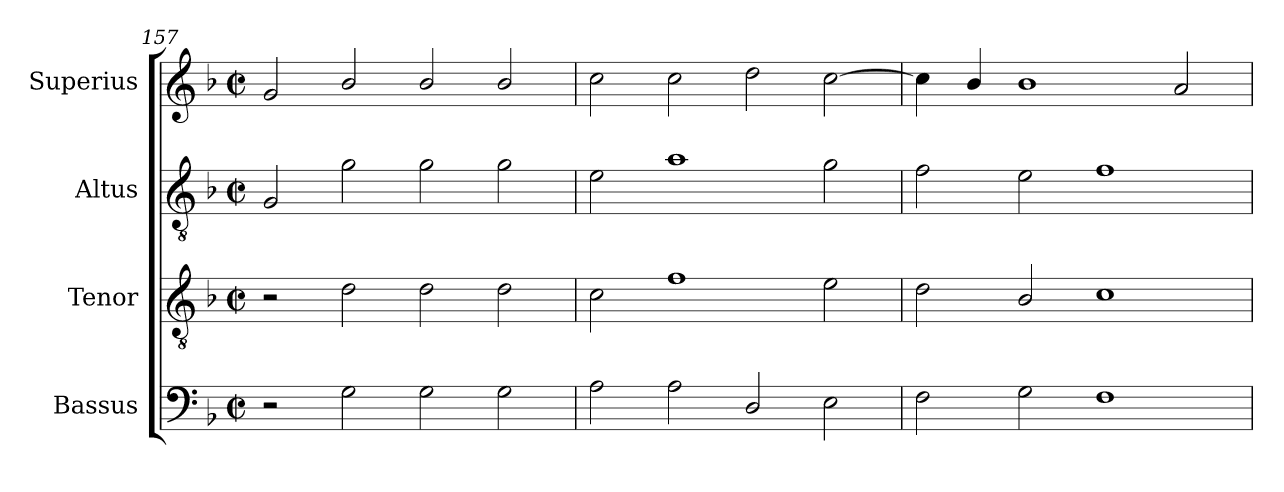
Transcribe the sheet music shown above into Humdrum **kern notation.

**kern	**kern	**kern	**kern
*part4	*part3	*part2	*part1
*staff4	*staff3	*staff2	*staff1
*I"Bassus	*I"Tenor	*I"Altus	*I"Superius
*I'B.	*I'T.	*	*I'S.
*clefF4	*clefGv2	*clefGv2	*clefG2
*	*ITrd7c12	*ITrd7c12	*
*k[b-]	*k[b-]	*k[b-]	*k[b-]
*F:	*F:	*F:	*F:
*M2/2	*M2/2	*M2/2	*M2/2
*met(c|)	*met(c|)	*met(c|)	*met(c|)
=157	=157	=157	=157
2r	2r	2GGi/	2gi/
2Gi\	2Di\	2Gi\	2b-i/
2Gi\	2Di\	2Gi\	2b-i/
2Gi\	2Di\	2Gi\	2b-i/
=158	=158	=158	=158
2Ai\	2Ci\	2Ei\	2cci\
2Ai\	1Fi	1Ai	2cci\
2Di/	.	.	2ddi\
2Ei\	2Ei\	2Gi\	[>2cci\
=159	=159	=159	=159
2Fi\	2Di\	2Fi\	4cci\]
.	.	.	4b-i/
2Gi\	2BB-i/	2Ei\	1b-i
1Fi	1Ci	1Fi	.
.	.	.	2ai/
=	=	=	=
*-	*-	*-	*-
